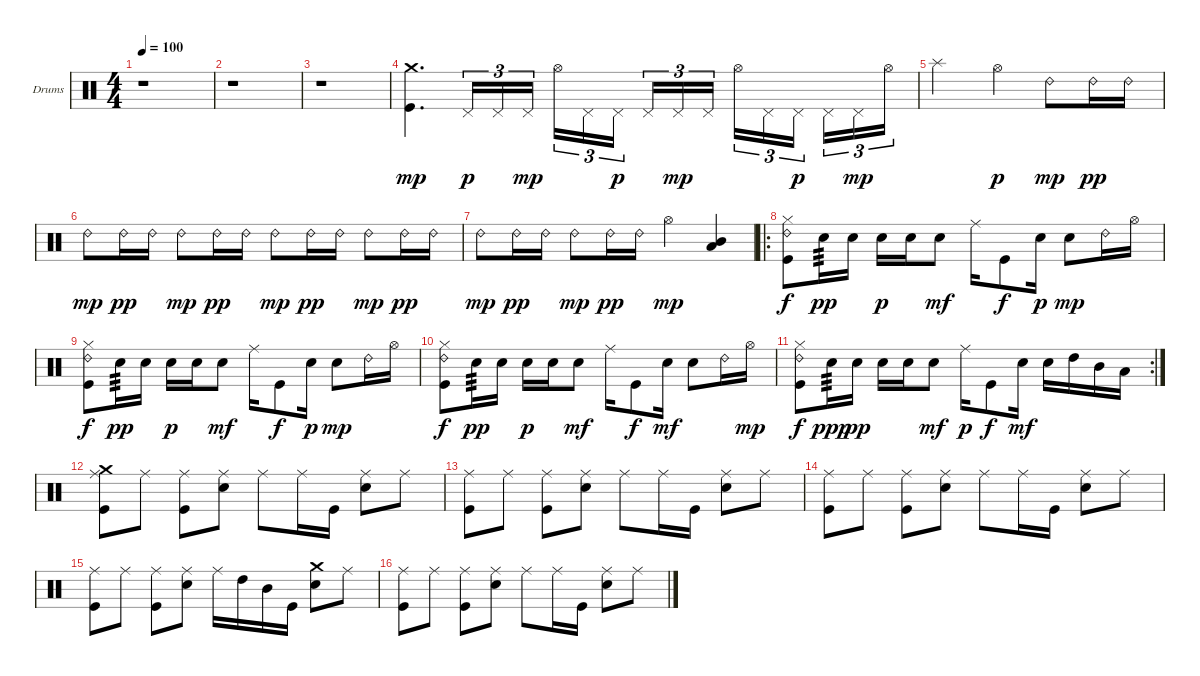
\bracketExtendMode groupsimilarinstruments
\firstSystemTrackNameOrientation horizontal
\otherSystemsTrackNameOrientation horizontal
\track ("Drumkit" "Drums") {instrument percussion}
\staff {score}
\articulation defaults
\ts (4 4)
\tempo 100
\clef neutral
\ks c
r.1{dy f} |
r.1 |
r.1 |
("Crash medium (hit)" "Kick (hit)").4{d dy mp} "Pedal Hi-Hat (hit)".16{tu (3 2) dy p} "Pedal Hi-Hat (hit)".16{tu (3 2)} "Pedal Hi-Hat (hit)".16{tu (3 2) dy mp} "Hi-Hat (open)".16{tu (3 2)} "Pedal Hi-Hat (hit)".16{tu (3 2)} "Pedal Hi-Hat (hit)".16{tu (3 2) dy p} "Pedal Hi-Hat (hit)".16{tu (3 2)} "Pedal Hi-Hat (hit)".16{tu (3 2) dy mp} "Pedal Hi-Hat (hit)".16{tu (3 2)} "Hi-Hat (open)".16{tu (3 2)} "Pedal Hi-Hat (hit)".16{tu (3 2)} "Pedal Hi-Hat (hit)".16{tu (3 2) dy p} "Pedal Hi-Hat (hit)".16{tu (3 2)} "Pedal Hi-Hat (hit)".16{tu (3 2) dy mp} "Hi-Hat (open)".16{tu (3 2)} |
"Splash (hit)".2 "Hi-Hat (open)".4{dy p} "Ride (bell) 2".8{dy mp} "Ride (bell) 2".16{dy pp} "Ride (bell) 2".16 |
"Ride (bell) 2".8{dy mp} "Ride (bell) 2".16{dy pp} "Ride (bell) 2".16 "Ride (bell) 2".8{dy mp} "Ride (bell) 2".16{dy pp} "Ride (bell) 2".16 "Ride (bell) 2".8{dy mp} "Ride (bell) 2".16{dy pp} "Ride (bell) 2".16 "Ride (bell) 2".8{dy mp} "Ride (bell) 2".16{dy pp} "Ride (bell) 2".16 |
"Ride (bell) 2".8{dy mp} "Ride (bell) 2".16{dy pp} "Ride (bell) 2".16 "Ride (bell) 2".8{dy mp} "Ride (bell) 2".16{dy pp} "Ride (bell) 2".16 "Hi-Hat (open)".4{dy mp} ("Low Tom (hit)" "Mid Tom (hit)").4 |
\ro
("Ride (bell) 2" "Hi-Hat (closed)" "Kick (hit)").8{dy f} "Snare (hit) 2".16{tp 3 dy pp} "Snare (hit) 2".16 "Snare (hit) 2".16{dy p} "Snare (hit) 2".16 "Snare (hit) 2".8{dy mf} "Ride (middle)".16 "Kick (hit)".8{dy f} "Snare (hit) 2".16{dy p} "Snare (hit) 2".8{dy mp} "Ride (bell) 2".16 "Hi-Hat (open)".16 |
("Ride (bell) 2" "Hi-Hat (closed)" "Kick (hit)").8{dy f} "Snare (hit) 2".16{tp 3 dy pp} "Snare (hit) 2".16 "Snare (hit) 2".16{dy p} "Snare (hit) 2".16 "Snare (hit) 2".8{dy mf} "Ride (middle)".16 "Kick (hit)".8{dy f} "Snare (hit) 2".16{dy p} "Snare (hit) 2".8{dy mp} "Ride (bell) 2".16 "Hi-Hat (open)".16 |
("Ride (bell) 2" "Hi-Hat (closed)" "Kick (hit)").8{dy f} "Snare (hit) 2".16{tp 3 dy pp} "Snare (hit) 2".16 "Snare (hit) 2".16{dy p} "Snare (hit) 2".16 "Snare (hit) 2".8{dy mf} "Ride (middle)".16 "Kick (hit)".8{dy f} "Snare (hit) 2".16{dy mf} "Snare (hit) 2".8 "Ride (bell) 2".16 "Hi-Hat (open)".16{dy mp} |
\rc 2
("Ride (bell) 2" "Hi-Hat (closed)" "Kick (hit)").8{dy f} "Snare (hit) 2".16{tp 3 dy ppp} "Snare (hit) 2".16{dy pp} "Snare (hit) 2".16 "Snare (hit) 2".16 "Snare (hit) 2".8{dy mf} "Ride (middle)".16{dy p} "Kick (hit)".8{dy f} "Snare (hit) 2".16{dy mf} "Snare (hit) 2".16 "High Tom (hit)".16 "Mid Tom (hit)".16 "Low Tom (hit)".16 |
("Ride (middle)" "Crash medium (hit)" "Kick (hit)").8 "Ride (middle)".8 ("Ride (middle)" "Kick (hit)").8 ("Ride (middle)" "Snare (hit) 2").8 "Ride (middle)".8 "Ride (middle)".16 "Kick (hit)".16 ("Ride (middle)" "Snare (hit) 2").8 "Ride (middle)".8 |
("Ride (middle)" "Kick (hit)").8 "Ride (middle)".8 ("Ride (middle)" "Kick (hit)").8 ("Ride (middle)" "Snare (hit) 2").8 "Ride (middle)".8 "Ride (middle)".16 "Kick (hit)".16 ("Ride (middle)" "Snare (hit) 2").8 "Ride (middle)".8 |
("Ride (middle)" "Kick (hit)").8 "Ride (middle)".8 ("Ride (middle)" "Kick (hit)").8 ("Ride (middle)" "Snare (hit) 2").8 "Ride (middle)".8 "Ride (middle)".16 "Kick (hit)".16 ("Ride (middle)" "Snare (hit) 2").8 "Ride (middle)".8 |
("Ride (middle)" "Kick (hit)").8 "Ride (middle)".8 ("Ride (middle)" "Kick (hit)").8 ("Ride (middle)" "Snare (hit) 2").8 "Ride (middle)".16 "High Tom (hit)".16 "Mid Tom (hit)".16 "Kick (hit)".16 ("Crash medium (hit)" "Snare (hit) 2").8 "Ride (middle)".8 |
("Ride (middle)" "Kick (hit)").8 "Ride (middle)".8 ("Ride (middle)" "Kick (hit)").8 ("Ride (middle)" "Snare (hit) 2").8 "Ride (middle)".8 "Ride (middle)".16 "Kick (hit)".16 ("Ride (middle)" "Snare (hit) 2").8 "Ride (middle)".8
